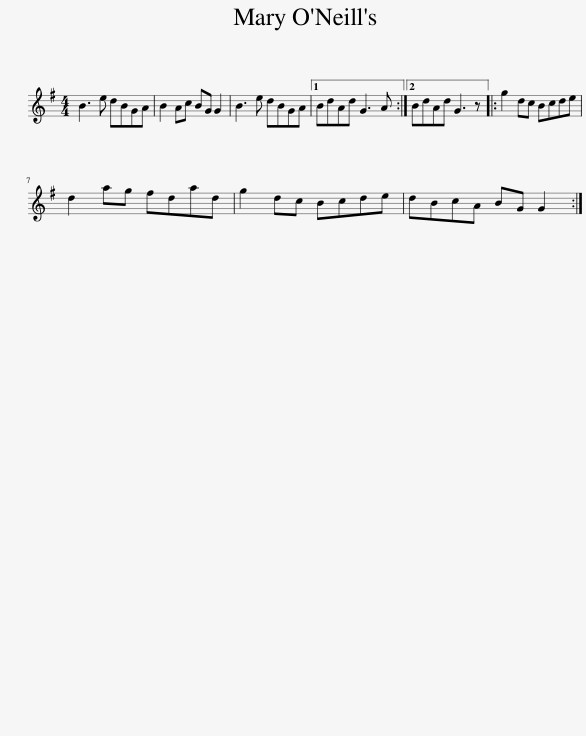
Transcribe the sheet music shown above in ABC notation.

X:1
L:1/8
M:4/4
I:linebreak $
K:G
V:1 treble
V:1
 B3 e dBGA | B2 Ac BG G2 | B3 e dBGA |1 BdAd G3 A :|2 BdAd G3 z |: %5
 g2 dc Bcde |$ d2 ag fdad | g2 dc Bcde | dBcA BG G2 :| %9
